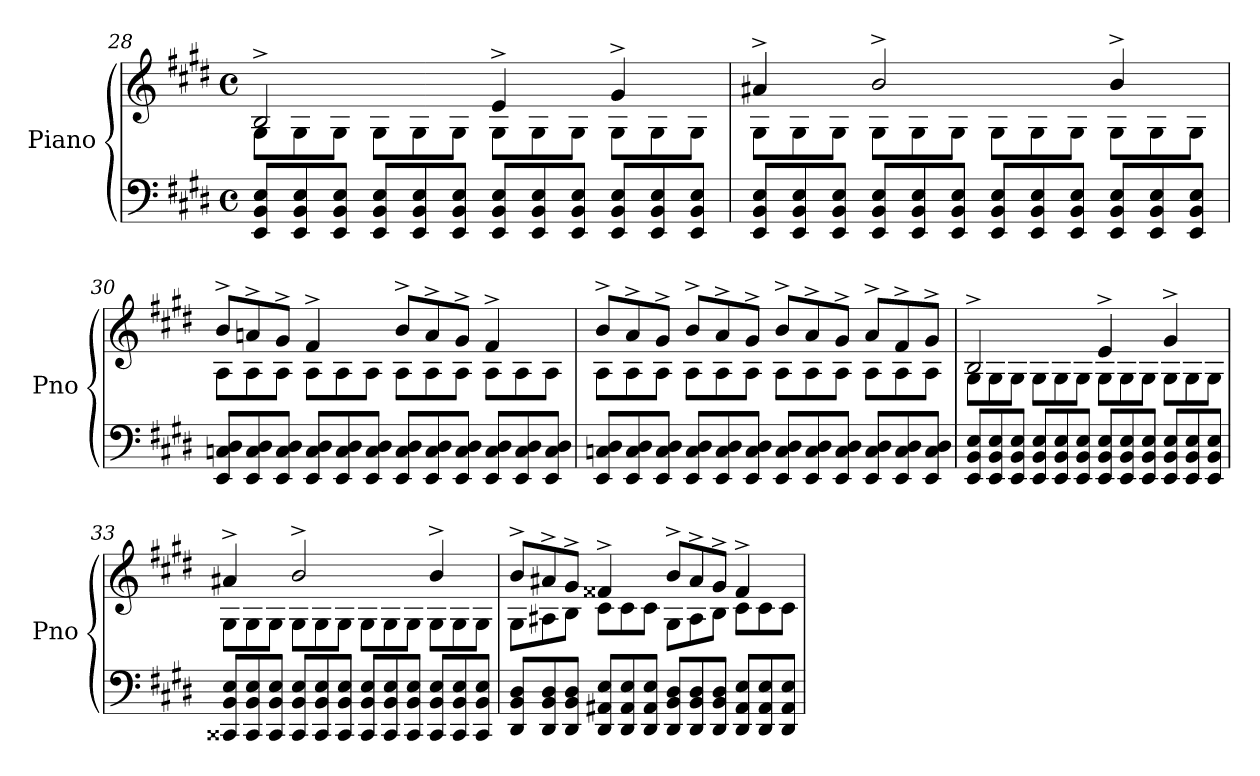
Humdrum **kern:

**kern	**kern
*part1	*part1
*staff2	*staff1
*I"Piano	*
*I'Pno	*
*clefF4	*clefG2
*k[f#c#g#d#]	*k[f#c#g#d#]
*M4/4	*M4/4
*met(c)	*met(c)
=28	=28
*	*^
*Xtuplet	*	*Xtuplet
12EE/ 12BB/ 12E/L	2B^/	12G#\L
12EE/ 12BB/ 12E/	.	12G#\
12EE/ 12BB/ 12E/J	.	12G#\J
12EE/ 12BB/ 12E/L	.	12G#\L
12EE/ 12BB/ 12E/	.	12G#\
12EE/ 12BB/ 12E/J	.	12G#\J
12EE/ 12BB/ 12E/L	4e^/	12G#\L
12EE/ 12BB/ 12E/	.	12G#\
12EE/ 12BB/ 12E/J	.	12G#\J
12EE/ 12BB/ 12E/L	4g#^/	12G#\L
12EE/ 12BB/ 12E/	.	12G#\
12EE/ 12BB/ 12E/J	.	12G#\J
=29	=29	=29
12EE/ 12BB/ 12E/L	4a#X^/	12G#\L
12EE/ 12BB/ 12E/	.	12G#\
12EE/ 12BB/ 12E/J	.	12G#\J
12EE/ 12BB/ 12E/L	2b^/	12G#\L
12EE/ 12BB/ 12E/	.	12G#\
12EE/ 12BB/ 12E/J	.	12G#\J
12EE/ 12BB/ 12E/L	.	12G#\L
12EE/ 12BB/ 12E/	.	12G#\
12EE/ 12BB/ 12E/J	.	12G#\J
12EE/ 12BB/ 12E/L	4b^/	12G#\L
12EE/ 12BB/ 12E/	.	12G#\
12EE/ 12BB/ 12E/J	.	12G#\J
!!LO:LB:g=z	!!
=30	=30	=30
12EE/ 12Cn/ 12D#/L	12b^/L	12A\L
12EE/ 12C/ 12D#/	12an^/	12A\
12EE/ 12C/ 12D#/J	12g#^/J	12A\J
12EE/ 12C/ 12D#/L	4f#^/	12A\L
12EE/ 12C/ 12D#/	.	12A\
12EE/ 12C/ 12D#/J	.	12A\J
12EE/ 12C/ 12D#/L	12b^/L	12A\L
12EE/ 12C/ 12D#/	12a^/	12A\
12EE/ 12C/ 12D#/J	12g#^/J	12A\J
12EE/ 12C/ 12D#/L	4f#^/	12A\L
12EE/ 12C/ 12D#/	.	12A\
12EE/ 12C/ 12D#/J	.	12A\J
=31	=31	=31
12EE/ 12Cn/ 12D#/L	12b^/L	12A\L
12EE/ 12C/ 12D#/	12a^/	12A\
12EE/ 12C/ 12D#/J	12g#^/J	12A\J
12EE/ 12C/ 12D#/L	12b^/L	12A\L
12EE/ 12C/ 12D#/	12a^/	12A\
12EE/ 12C/ 12D#/J	12g#^/J	12A\J
12EE/ 12C/ 12D#/L	12b^/L	12A\L
12EE/ 12C/ 12D#/	12a^/	12A\
12EE/ 12C/ 12D#/J	12g#^/J	12A\J
12EE/ 12C/ 12D#/L	12a^/L	12A\L
12EE/ 12C/ 12D#/	12f#^/	12A\
12EE/ 12C/ 12D#/J	12g#^/J	12A\J
=32	=32	=32
12EE/ 12BB/ 12E/L	2B^/	12G#\L
12EE/ 12BB/ 12E/	.	12G#\
12EE/ 12BB/ 12E/J	.	12G#\J
12EE/ 12BB/ 12E/L	.	12G#\L
12EE/ 12BB/ 12E/	.	12G#\
12EE/ 12BB/ 12E/J	.	12G#\J
12EE/ 12BB/ 12E/L	4e^/	12G#\L
12EE/ 12BB/ 12E/	.	12G#\
12EE/ 12BB/ 12E/J	.	12G#\J
12EE/ 12BB/ 12E/L	4g#^/	12G#\L
12EE/ 12BB/ 12E/	.	12G#\
12EE/ 12BB/ 12E/J	.	12G#\J
!!LO:LB:g=z	!!
=33	=33	=33
12CC##X/ 12BB/ 12E/L	4a#X^/	12G#\L
12CC##/ 12BB/ 12E/	.	12G#\
12CC##/ 12BB/ 12E/J	.	12G#\J
12CC##/ 12BB/ 12E/L	2b^/	12G#\L
12CC##/ 12BB/ 12E/	.	12G#\
12CC##/ 12BB/ 12E/J	.	12G#\J
12CC##/ 12BB/ 12E/L	.	12G#\L
12CC##/ 12BB/ 12E/	.	12G#\
12CC##/ 12BB/ 12E/J	.	12G#\J
12CC##/ 12BB/ 12E/L	4b^/	12G#\L
12CC##/ 12BB/ 12E/	.	12G#\
12CC##/ 12BB/ 12E/J	.	12G#\J
=34	=34	=34
12DD#/ 12BB/ 12D#/L	12b^/L	12G#\L
12DD#/ 12BB/ 12D#/	12a#X^/	12A#X\
12DD#/ 12BB/ 12D#/J	12g#^/J	12B\J
12DD#/ 12AA#X/ 12E/L	4f##X^/	12c#\L
12DD#/ 12AA#/ 12E/	.	12c#\
12DD#/ 12AA#/ 12E/J	.	12c#\J
12DD#/ 12BB/ 12D#/L	12b^/L	12G#\L
12DD#/ 12BB/ 12D#/	12a#^/	12A#\
12DD#/ 12BB/ 12D#/J	12g#^/J	12B\J
12DD#/ 12AA#/ 12E/L	4f##^/	12c#\L
12DD#/ 12AA#/ 12E/	.	12c#\
12DD#/ 12AA#/ 12E/J	.	12c#\J
*	*v	*v
=	=
*-	*-
